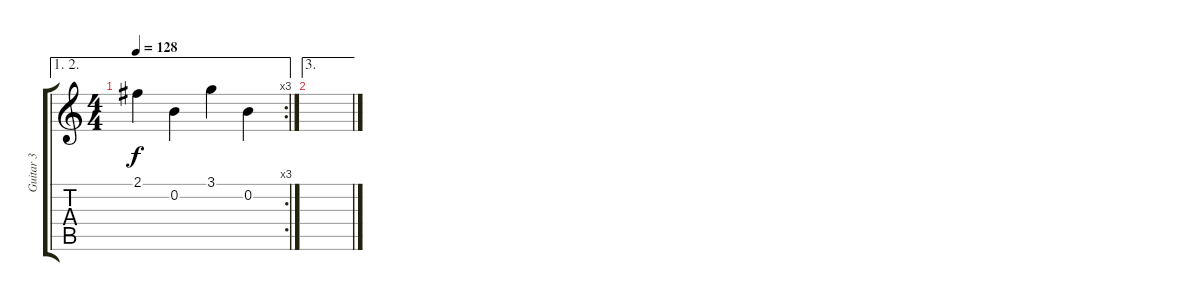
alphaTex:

\track ("Guitar 3" "Guitar 3") {instrument electricguitarclean}
\staff {score tabs}
\tuning (E4 B3 G3 D3 A2 E2) {hide}
\ae (1 2)
\rc 3
\ts (4 4)
\tempo 128
\clef g2
\ks c
2.1.4{dy f} 0.2.4 3.1.4 0.2.4 |
\ae 3
